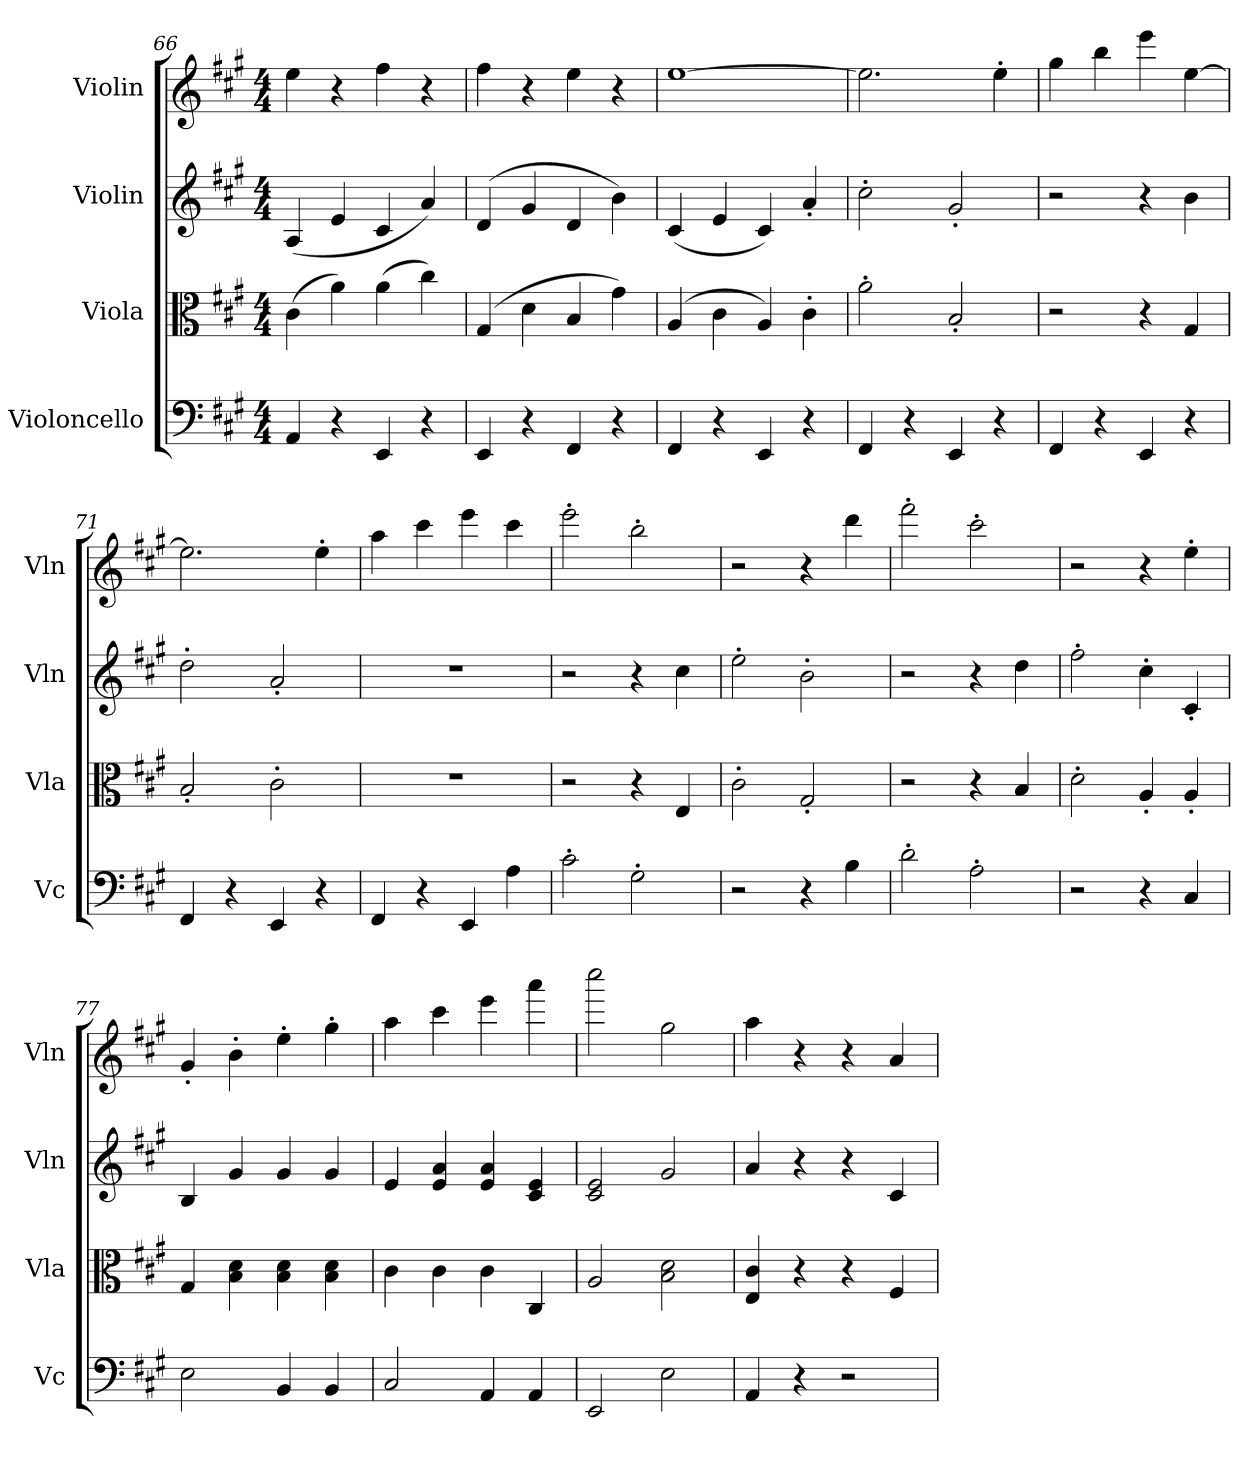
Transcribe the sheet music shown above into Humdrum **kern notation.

**kern	**kern	**kern	**kern
*part4	*part3	*part2	*part1
*staff4	*staff3	*staff2	*staff1
*I"Violoncello	*I"Viola	*I"Violin	*I"Violin
*I'Vc	*I'Vla	*I'Vln	*I'Vln
*clefF4	*clefC3	*clefG2	*clefG2
*k[f#c#g#]	*k[f#c#g#]	*k[f#c#g#]	*k[f#c#g#]
*M4/4	*M4/4	*M4/4	*M4/4
=66	=66	=66	=66
4AA/	(4c#\	(4A/	4ee\
4r	4a\)	4e/	4r
4EE/	(4a\	4c#/	4ff#\
4r	4cc#\)	4a/)	4r
=67	=67	=67	=67
4EE/	(4G#/	(4d/	4ff#\
4r	4d\	4g#/	4r
4FF#/	4B/	4d/	4ee\
4r	4g#\)	4b\)	4r
=68	=68	=68	=68
4FF#/	(4A/	(4c#/	[1ee
4r	4c#\	4e/	.
4EE/	4A/)	4c#/)	.
4r	4c#'\	4a'/	.
=69	=69	=69	=69
4FF#/	2a'\	2cc#'\	2.ee\]
4r	.	.	.
4EE/	2B'/	2g#'/	.
4r	.	.	4ee'\
=70	=70	=70	=70
4FF#/	2r	2r	4gg#\
4r	.	.	4bb\
4EE/	4r	4r	4eee\
4r	4G#/	4b\	[4ee\
=71	=71	=71	=71
4FF#/	2B'/	2dd'\	2.ee\]
4r	.	.	.
4EE/	2c#'\	2a'/	.
4r	.	.	4ee'\
=72	=72	=72	=72
4FF#/	1r	1r	4aa\
4r	.	.	4ccc#\
4EE/	.	.	4eee\
4A\	.	.	4ccc#\
=73	=73	=73	=73
2c#'\	2r	2r	2eee'\
2G#'\	4r	4r	2bb'\
.	4E/	4cc#\	.
=74	=74	=74	=74
2r	2c#'\	2ee'\	2r
4r	2G#'/	2b'\	4r
4B\	.	.	4ddd\
=75	=75	=75	=75
2d'\	2r	2r	2fff#'\
2A'\	4r	4r	2ccc#'\
.	4B/	4dd\	.
=76	=76	=76	=76
2r	2d'\	2ff#'\	2r
4r	4A'/	4cc#'\	4r
4C#/	4A'/	4c#'/	4ee'\
=77	=77	=77	=77
2E\	4G#/	4B/	4g#'/
.	4B\ 4d\	4g#/	4b'\
4BB/	4B\ 4d\	4g#/	4ee'\
4BB/	4B\ 4d\	4g#/	4gg#'\
=78	=78	=78	=78
2C#/	4c#\	4e/	4aa\
.	4c#\	4e/ 4a/	4ccc#\
4AA/	4c#\	4e/ 4a/	4eee\
4AA/	4C#/	4c#/ 4e/	4aaa\
=79	=79	=79	=79
2EE/	2A/	2c#/ 2e/	2cccc#\
2E\	2B\ 2d\	2g#/	2gg#\
=80	=80	=80	=80
4AA/	4E/ 4c#/	4a/	4aa\
4r	4r	4r	4r
2r	4r	4r	4r
.	4F#/	4c#/	4a/
=	=	=	=
*-	*-	*-	*-
